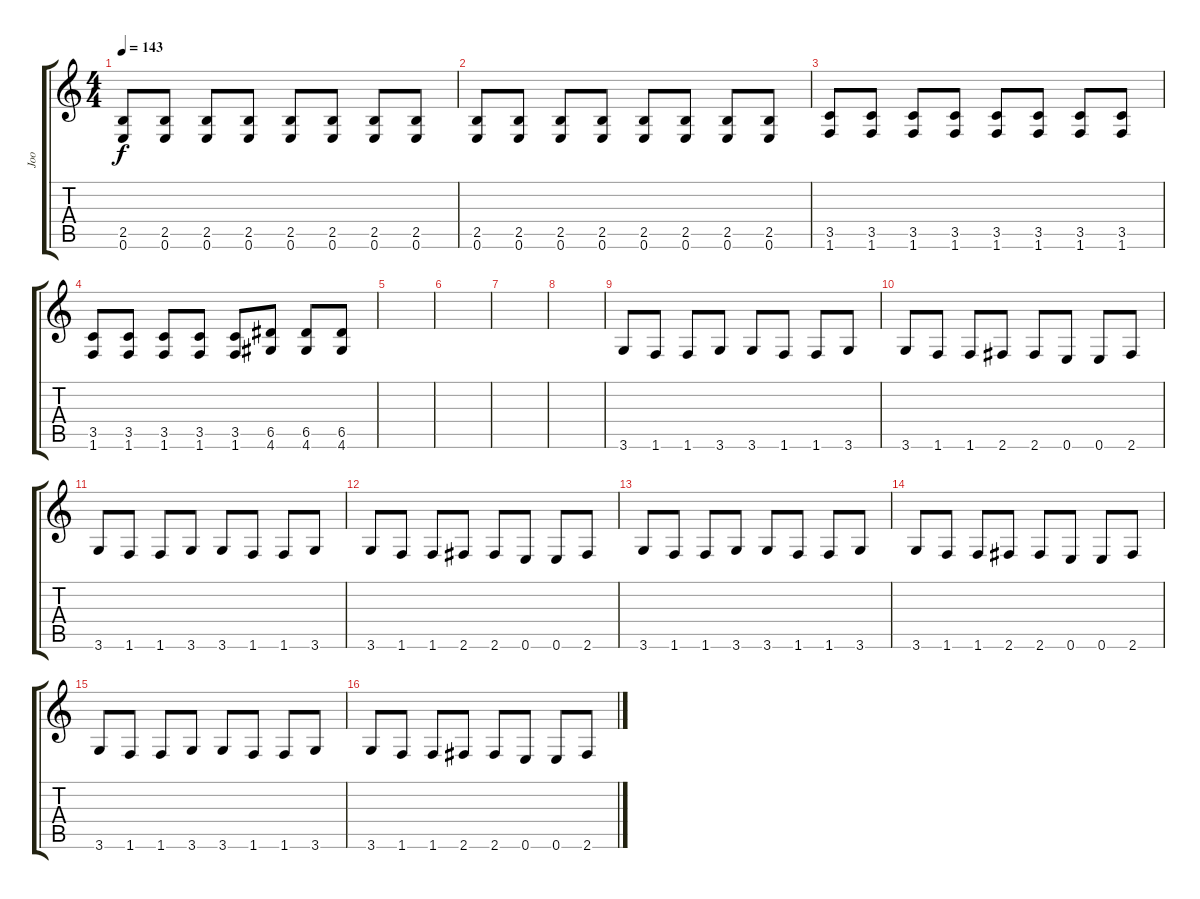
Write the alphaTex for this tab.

\track ("Joo" "Joo") {instrument distortionguitar}
\staff {score tabs}
\tuning (E4 B3 G3 D3 A2 E2) {hide}
\ts (4 4)
\tempo 143
\clef g2
\ks c
(2.5 0.6).8{dy f} (2.5 0.6).8 (2.5 0.6).8 (2.5 0.6).8 (2.5 0.6).8 (2.5 0.6).8 (2.5 0.6).8 (2.5 0.6).8 |
(2.5 0.6).8 (2.5 0.6).8 (2.5 0.6).8 (2.5 0.6).8 (2.5 0.6).8 (2.5 0.6).8 (2.5 0.6).8 (2.5 0.6).8 |
(3.5 1.6).8 (3.5 1.6).8 (3.5 1.6).8 (3.5 1.6).8 (3.5 1.6).8 (3.5 1.6).8 (3.5 1.6).8 (3.5 1.6).8 |
(3.5 1.6).8 (3.5 1.6).8 (3.5 1.6).8 (3.5 1.6).8 (3.5 1.6).8 (6.5 4.6).8 (6.5 4.6).8 (6.5 4.6).8 |
|
|
|
|
3.6.8{volume 9} 1.6.8 1.6.8 3.6.8 3.6.8 1.6.8 1.6.8 3.6.8 |
3.6.8 1.6.8 1.6.8 2.6.8 2.6.8 0.6.8 0.6.8 2.6.8 |
3.6.8 1.6.8 1.6.8 3.6.8 3.6.8 1.6.8 1.6.8 3.6.8 |
3.6.8 1.6.8 1.6.8 2.6.8 2.6.8 0.6.8 0.6.8 2.6.8 |
3.6.8 1.6.8 1.6.8 3.6.8 3.6.8 1.6.8 1.6.8 3.6.8 |
3.6.8 1.6.8 1.6.8 2.6.8 2.6.8 0.6.8 0.6.8 2.6.8 |
3.6.8{volume 6} 1.6.8 1.6.8 3.6.8 3.6.8 1.6.8 1.6.8 3.6.8 |
3.6.8 1.6.8 1.6.8 2.6.8 2.6.8 0.6.8 0.6.8 2.6.8
